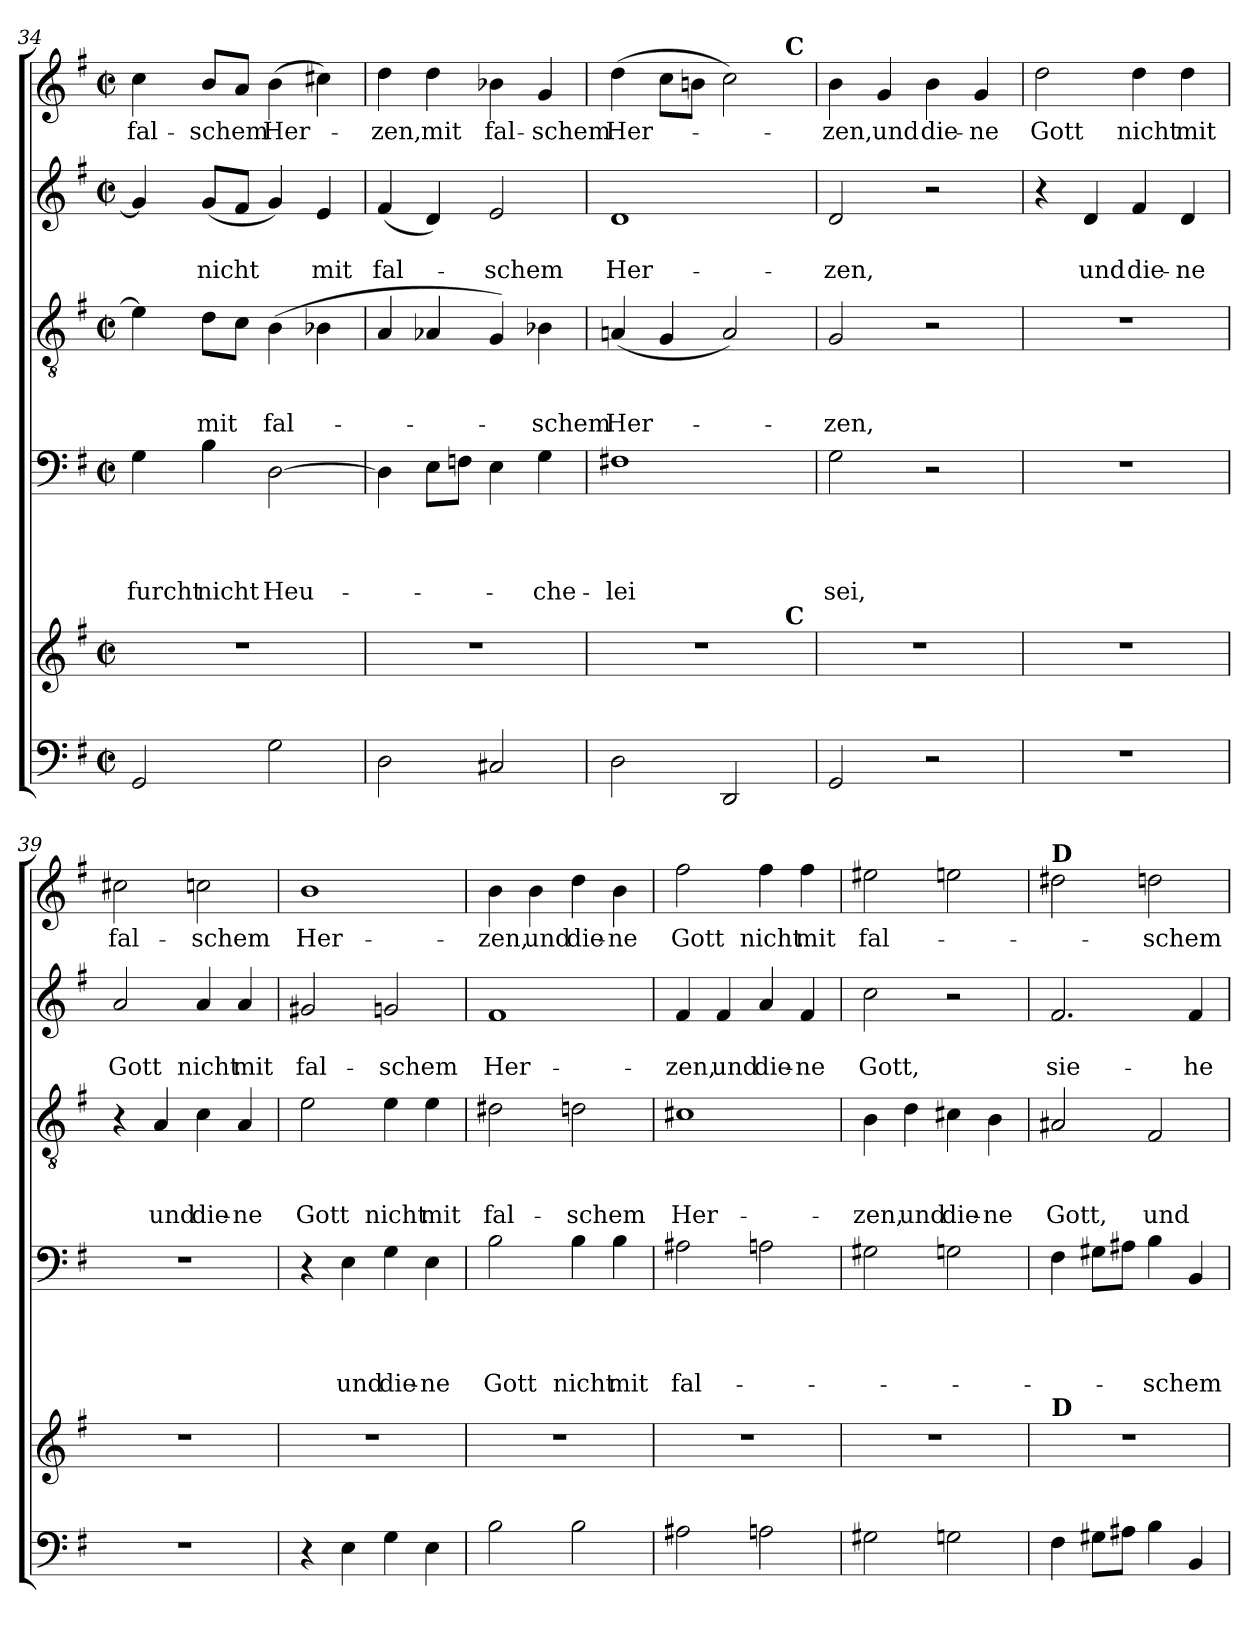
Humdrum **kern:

**kern	**kern	**kern	**text	**text	**text	**text	**kern	**text	**text	**text	**kern	**text	**text	**kern	**text
*part5	*part5	*part4	*part4	*part4	*part4	*part4	*part3	*part3	*part3	*part3	*part2	*part2	*part2	*part1	*part1
*staff6	*staff5	*staff4	*staff4	*staff4	*staff4	*staff4	*staff3	*staff3	*staff3	*staff3	*staff2	*staff2	*staff2	*staff1	*staff1
*clefF4	*clefG2	*clefF4	*	*	*	*	*clefGv2	*	*	*	*clefG2	*	*	*clefG2	*
*k[f#]	*k[f#]	*k[f#]	*	*	*	*	*k[f#]	*	*	*	*k[f#]	*	*	*k[f#]	*
*G:	*G:	*G:	*	*	*	*	*G:	*	*	*	*G:	*	*	*G:	*
*M2/2	*M2/2	*M2/2	*	*	*	*	*M2/2	*	*	*	*M2/2	*	*	*M2/2	*
*met(c|)	*met(c|)	*met(c|)	*	*	*	*	*met(c|)	*	*	*	*met(c|)	*	*	*met(c|)	*
=34	=34	=34	=34	=34	=34	=34	=34	=34	=34	=34	=34	=34	=34	=34	=34
!	!	!	!	!	!	!LO:LY:b:rj	!	!	!	!	!	!	!	!	!LO:LY:b
2GG/	1r	4G\	.	.	.	-furcht	4e\]	.	.	.	4g/]	.	.	4cc\	fal-
!	!	!	!	!	!	!LO:LY:b	!	!	!	!LO:LY:b	!	!	!LO:LY:b	!	!LO:LY:b
.	.	4B\	.	.	.	nicht	8d\L	.	.	mit	(<8g/L	.	nicht	8b/L	-schem
.	.	.	.	.	.	.	8c\J	.	.	.	8f#/J	.	.	8a/J	.
!	!	!	!	!	!	!LO:LY:b	!	!	!	!LO:LY:b	!	!	!	!	!LO:LY:b
2G\	.	[>2D\	.	.	.	Heu-	(>4B\	.	.	fal-	4g/)	.	.	(>4b\	Her-
!	!	!	!	!	!	!	!	!	!	!	!	!	!LO:LY:b	!	!
.	.	.	.	.	.	.	4B-X\	.	.	.	4e/	.	mit	4cc#X\)	.
=35	=35	=35	=35	=35	=35	=35	=35	=35	=35	=35	=35	=35	=35	=35	=35
!	!	!	!	!	!	!	!	!	!	!	!	!	!LO:LY:b	!	!LO:LY:b
2D\	1r	4D\]	.	.	.	.	4A/	.	.	.	(<4f#/	.	fal-	4dd\	-zen,
!	!	!	!	!	!	!	!	!	!	!	!	!	!	!	!LO:LY:b
.	.	8E\L	.	.	.	.	4A-X/	.	.	.	4d/)	.	.	4dd\	mit
.	.	8Fn\J	.	.	.	.	.	.	.	.	.	.	.	.	.
!	!	!	!	!	!	!	!	!	!	!	!	!	!LO:LY:b	!	!LO:LY:b
2C#X/	.	4E\	.	.	.	.	4G/)	.	.	.	2e/	.	-schem	4b-X\	fal-
!	!	!	!	!	!	!LO:LY:b	!	!	!	!LO:LY:b	!	!	!	!	!LO:LY:b
.	.	4G\	.	.	.	-che-	4B-X\	.	.	-schem	.	.	.	4g/	-schem
=36	=36	=36	=36	=36	=36	=36	=36	=36	=36	=36	=36	=36	=36	=36	=36
!	!	!	!	!	!	!LO:LY:b	!	!	!	!LO:LY:b	!	!	!LO:LY:b	!	!LO:LY:b
*	*^	*	*	*	*	*	*	*	*	*	*	*	*	*^	*
2D\	1r	2..ryy	1F#X	.	.	.	-lei	(<4An/	.	.	Her-	1d	.	Her-	(>4dd\	2..ryy	Her-
.	.	.	.	.	.	.	.	4G/	.	.	.	.	.	.	8cc\L	.	.
.	.	.	.	.	.	.	.	.	.	.	.	.	.	.	8bn\J	.	.
2DD/	.	.	.	.	.	.	.	2A/)	.	.	.	.	.	.	2cc\)	.	.
!	!	!	!	!	!	!	!	!	!	!	!	!	!	!	!	!LO:TX:a:B:t=C	!
!	!	!LO:TX:a:B:t=C	!	!	!	!	!	!	!	!	!	!	!	!	!	!	!
.	.	8ryy	.	.	.	.	.	.	.	.	.	.	.	.	.	8ryy	.
=37	=37	=37	=37	=37	=37	=37	=37	=37	=37	=37	=37	=37	=37	=37	=37	=37	=37
!	!	!	!	!	!	!	!LO:LY:b	!	!	!	!LO:LY:b	!	!	!LO:LY:b	!	!	!LO:LY:b
*	*v	*v	*	*	*	*	*	*	*	*	*	*	*	*	*v	*v	*
2GG/	1r	2G\	.	.	.	sei,	2G/	.	.	-zen,	2d/	.	-zen,	4b\	-zen,
!	!	!	!	!	!	!	!	!	!	!	!	!	!	!	!LO:LY:b
.	.	.	.	.	.	.	.	.	.	.	.	.	.	4g/	und
!	!	!	!	!	!	!	!	!	!	!	!	!	!	!	!LO:LY:b
2r	.	2r	.	.	.	.	2r	.	.	.	2r	.	.	4b\	die-
!	!	!	!	!	!	!	!	!	!	!	!	!	!	!	!LO:LY:b:rj
.	.	.	.	.	.	.	.	.	.	.	.	.	.	4g/	-ne
!!LO:PB:g=z
=38	=38	=38	=38	=38	=38	=38	=38	=38	=38	=38	=38	=38	=38	=38	=38
!	!	!	!	!	!	!	!	!	!	!	!	!	!	!	!LO:LY:b
1r	1r	1r	.	.	.	.	1r	.	.	.	4r	.	.	2dd\	Gott
!	!	!	!	!	!	!	!	!	!	!	!	!	!LO:LY:b	!	!
.	.	.	.	.	.	.	.	.	.	.	4d/	.	und	.	.
!	!	!	!	!	!	!	!	!	!	!	!	!	!LO:LY:b	!	!LO:LY:b
.	.	.	.	.	.	.	.	.	.	.	4f#/	.	die-	4dd\	nicht
!	!	!	!	!	!	!	!	!	!	!	!	!	!LO:LY:b	!	!LO:LY:b
.	.	.	.	.	.	.	.	.	.	.	4d/	.	-ne	4dd\	mit
=39	=39	=39	=39	=39	=39	=39	=39	=39	=39	=39	=39	=39	=39	=39	=39
!	!	!	!	!	!	!	!	!	!	!	!	!	!LO:LY:b	!	!LO:LY:b
1r	1r	1r	.	.	.	.	4r	.	.	.	2a/	.	Gott	2cc#X\	fal-
!	!	!	!	!	!	!	!	!	!	!LO:LY:b	!	!	!	!	!
.	.	.	.	.	.	.	4A/	.	.	und	.	.	.	.	.
!	!	!	!	!	!	!	!	!	!	!LO:LY:b	!	!	!LO:LY:b	!	!LO:LY:b
.	.	.	.	.	.	.	4c\	.	.	die-	4a/	.	nicht	2ccn\	-schem
!	!	!	!	!	!	!	!	!	!	!LO:LY:b	!	!	!LO:LY:b	!	!
.	.	.	.	.	.	.	4A/	.	.	-ne	4a/	.	mit	.	.
=40	=40	=40	=40	=40	=40	=40	=40	=40	=40	=40	=40	=40	=40	=40	=40
!	!	!	!	!	!	!	!	!	!	!LO:LY:b	!	!	!LO:LY:b	!	!LO:LY:b
4r	1r	4r	.	.	.	.	2e\	.	.	Gott	2g#X/	.	fal-	1b	Her-
!	!	!	!	!	!	!LO:LY:b	!	!	!	!	!	!	!	!	!
4E\	.	4E\	.	.	.	und	.	.	.	.	.	.	.	.	.
!	!	!	!	!	!	!LO:LY:b	!	!	!	!LO:LY:b	!	!	!LO:LY:b	!	!
4G\	.	4G\	.	.	.	die-	4e\	.	.	nicht	2gn/	.	-schem	.	.
!	!	!	!	!	!	!LO:LY:b	!	!	!	!LO:LY:b	!	!	!	!	!
4E\	.	4E\	.	.	.	-ne	4e\	.	.	mit	.	.	.	.	.
=41	=41	=41	=41	=41	=41	=41	=41	=41	=41	=41	=41	=41	=41	=41	=41
!	!	!	!	!	!	!LO:LY:b	!	!	!	!LO:LY:b	!	!	!LO:LY:b	!	!LO:LY:b
2B\	1r	2B\	.	.	.	Gott	2d#X\	.	.	fal-	1f#	.	Her-	4b\	-zen,
!	!	!	!	!	!	!	!	!	!	!	!	!	!	!	!LO:LY:b
.	.	.	.	.	.	.	.	.	.	.	.	.	.	4b\	und
!	!	!	!	!	!	!LO:LY:b	!	!	!	!LO:LY:b	!	!	!	!	!LO:LY:b
2B\	.	4B\	.	.	.	nicht	2dn\	.	.	-schem	.	.	.	4dd\	die-
!	!	!	!	!	!	!LO:LY:b	!	!	!	!	!	!	!	!	!LO:LY:b
.	.	4B\	.	.	.	mit	.	.	.	.	.	.	.	4b\	-ne
=42	=42	=42	=42	=42	=42	=42	=42	=42	=42	=42	=42	=42	=42	=42	=42
!	!	!	!	!	!	!LO:LY:b	!	!	!	!LO:LY:b	!	!	!LO:LY:b	!	!LO:LY:b
2A#X\	1r	2A#X\	.	.	.	fal-	1c#X	.	.	Her-	4f#/	.	-zen,	2ff#\	Gott
!	!	!	!	!	!	!	!	!	!	!	!	!	!LO:LY:b	!	!
.	.	.	.	.	.	.	.	.	.	.	4f#/	.	und	.	.
!	!	!	!	!	!	!	!	!	!	!	!	!	!LO:LY:b	!	!LO:LY:b
2An\	.	2An\	.	.	.	.	.	.	.	.	4a/	.	die-	4ff#\	nicht
!	!	!	!	!	!	!	!	!	!	!	!	!	!LO:LY:b	!	!LO:LY:b
.	.	.	.	.	.	.	.	.	.	.	4f#/	.	-ne	4ff#\	mit
=43	=43	=43	=43	=43	=43	=43	=43	=43	=43	=43	=43	=43	=43	=43	=43
!	!	!	!	!	!	!	!	!	!	!LO:LY:b	!	!	!LO:LY:b	!	!LO:LY:b
2G#X\	1r	2G#X\	.	.	.	.	4B\	.	.	-zen,	2cc\	.	Gott,	2ee#X\	fal-
!	!	!	!	!	!	!	!	!	!	!LO:LY:b	!	!	!	!	!
.	.	.	.	.	.	.	4d\	.	.	und	.	.	.	.	.
!	!	!	!	!	!	!	!	!	!	!LO:LY:b	!	!	!	!	!
2Gn\	.	2Gn\	.	.	.	.	4c#X\	.	.	die-	2r	.	.	2een\	.
!	!	!	!	!	!	!	!	!	!	!LO:LY:b:rj	!	!	!	!	!
.	.	.	.	.	.	.	4B\	.	.	-ne	.	.	.	.	.
!!LO:LB:g=z
=44	=44	=44	=44	=44	=44	=44	=44	=44	=44	=44	=44	=44	=44	=44	=44
!	!	!	!	!	!	!	!	!	!	!	!	!	!	!LO:TX:a:B:t=D	!
!	!LO:TX:a:B:t=D	!	!	!	!	!	!	!	!	!	!	!	!	!	!
!	!	!	!	!	!	!	!	!	!	!LO:LY:b	!	!	!LO:LY:b	!	!
4F#\	1r	4F#\	.	.	.	.	2A#X/	.	.	Gott,	2.f#/	.	sie-	2dd#X\	.
8G#X\L	.	8G#X\L	.	.	.	.	.	.	.	.	.	.	.	.	.
8A#X\J	.	8A#X\J	.	.	.	.	.	.	.	.	.	.	.	.	.
!	!	!	!	!	!	!LO:LY:b	!	!	!	!LO:LY:b	!	!	!	!	!LO:LY:b
4B\	.	4B\	.	.	.	-schem	2F#/	.	.	und	.	.	.	2ddn\	-schem
!	!	!	!	!	!	!	!	!	!	!	!	!	!LO:LY:b	!	!
4BB/	.	4BB/	.	.	.	.	.	.	.	.	4f#/	.	-he	.	.
=	=	=	=	=	=	=	=	=	=	=	=	=	=	=	=
*-	*-	*-	*-	*-	*-	*-	*-	*-	*-	*-	*-	*-	*-	*-	*-
